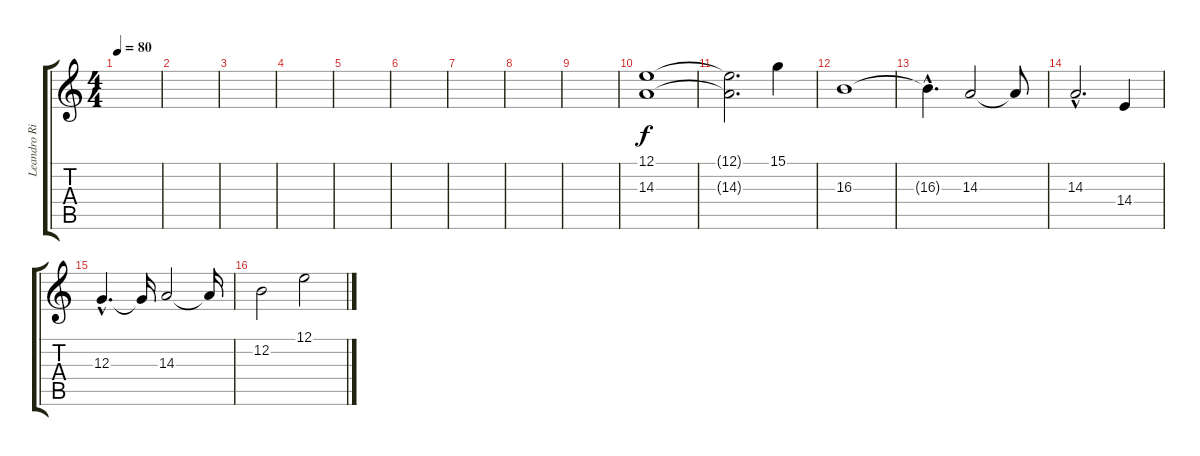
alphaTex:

\track ("Leandro Rizzi" "Leandro Ri") {instrument stringensemble1}
\staff {score tabs}
\tuning (E4 B3 G3 D3 A2 E2) {hide}
\ts (4 4)
\tempo 80
\clef g2
\ks c
|
|
|
|
|
|
|
|
|
(12.1 14.3).1 |
(12.1{t} 14.3{t}).2{d} 15.1.4 |
16.3.1 |
16.3{hac t}.4{d} 14.3.2 14.3{t}.8 |
14.3{hac}.2{d} 14.4.4 |
12.3{hac}.4{d} 12.3{t}.16 14.3.2 14.3{t}.16 |
12.2.2 12.1.2
